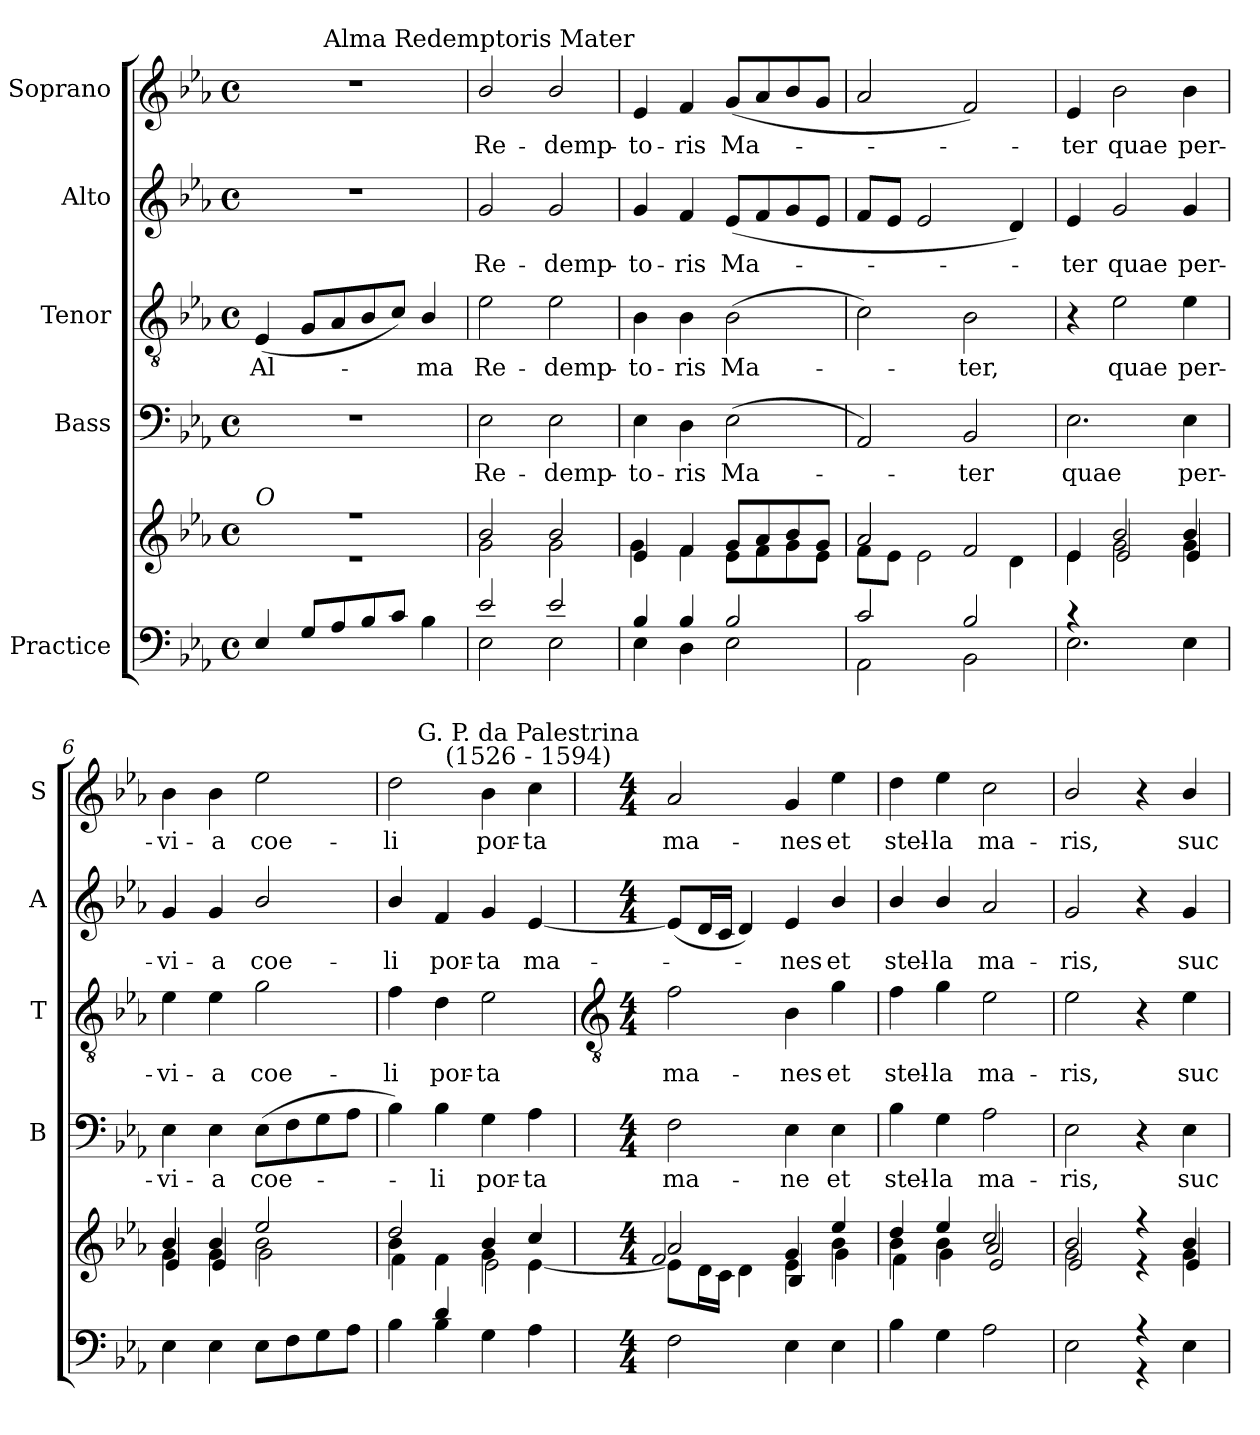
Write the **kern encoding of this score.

**kern	**kern	**kern	**text	**kern	**text	**kern	**text	**kern	**text
*part5	*part5	*part4	*part4	*part3	*part3	*part2	*part2	*part1	*part1
*staff6	*staff5	*staff4	*staff4	*staff3	*staff3	*staff2	*staff2	*staff1	*staff1
*I"Practice	*	*I"Bass	*	*I"Tenor	*	*I"Alto	*	*I"Soprano	*
*	*	*I'B	*	*I'T	*	*I'A	*	*I'S	*
*clefF4	*clefG2	*clefF4	*	*clefGv2	*	*clefG2	*	*clefG2	*
*k[b-e-a-]	*k[b-e-a-]	*k[b-e-a-]	*	*k[b-e-a-]	*	*k[b-e-a-]	*	*k[b-e-a-]	*
*E-:	*E-:	*E-:	*	*E-:	*	*E-:	*	*E-:	*
*M4/4	*M4/4	*M4/4	*	*M4/4	*	*M4/4	*	*M4/4	*
*met(c)	*met(c)	*met(c)	*	*met(c)	*	*met(c)	*	*met(c)	*
=1	=1	=1	=1	=1	=1	=1	=1	=1	=1
*^	*^	*	*	*	*	*	*	*	*
!	!	!LO:TX:a:i:t=O	!	!	!	!	!	!	!	!	!
!	!	!	!	!	!	!	!LO:LY:b	!	!	!	!
4E-	1ryy	1r	1r	1r	.	(<4E-	Al-	1r	.	1r	.
8GL	.	.	.	.	.	8GL	.	.	.	.	.
8A-	.	.	.	.	.	8A-	.	.	.	.	.
8B-	.	.	.	.	.	8B-	.	.	.	.	.
8cJ	.	.	.	.	.	8cJ)	.	.	.	.	.
!	!	!	!	!	!	!	!LO:LY:b	!	!	!	!
4B-\	.	.	.	.	.	4B-/	ma	.	.	.	.
=2	=2	=2	=2	=2	=2	=2	=2	=2	=2	=2	=2
!	!	!	!	!	!	!	!	!	!	!LO:TX:a:cj:t=Alma Redemptoris Mater	!
!	!	!	!	!	!LO:LY:b	!	!LO:LY:b	!	!LO:LY:b	!	!LO:LY:b
2e-	2E-	2b-/	2g	2E-	Re-	2e-	Re-	2g	Re-	2b-/	Re-
!	!	!	!	!	!LO:LY:b	!	!LO:LY:b	!	!LO:LY:b	!	!LO:LY:b
2e-	2E-	2b-/	2g	2E-	-demp-	2e-	-demp-	2g	-demp-	2b-/	-demp-
=3	=3	=3	=3	=3	=3	=3	=3	=3	=3	=3	=3
!	!	!	!	!	!LO:LY:b	!	!LO:LY:b	!	!LO:LY:b	!	!LO:LY:b
4B-	4E-	4e-	4g	4E-	-to-	4B-	-to-	4g	-to-	4e-	-to-
!	!	!	!	!	!LO:LY:b	!	!LO:LY:b	!	!LO:LY:b	!	!LO:LY:b
4B-	4D	4f	4f	4D	-ris	4B-	-ris	4f	-ris	4f	-ris
!	!	!	!	!	!LO:LY:b	!	!LO:LY:b	!	!LO:LY:b	!	!LO:LY:b
2B-	2E-	8gL	8e-L	(<2E-	Ma-	(>2B-	Ma-	(<8e-L	Ma-	(<8gL	Ma-
.	.	8a-	8f	.	.	.	.	8f	.	8a-	.
.	.	8b-	8g	.	.	.	.	8g	.	8b-	.
.	.	8gJ	8e-J	.	.	.	.	8e-J	.	8gJ	.
=4	=4	=4	=4	=4	=4	=4	=4	=4	=4	=4	=4
2c	2AA-\	2a-	8f\L	2AA-)	.	2c)	.	8fL	.	2a-	.
.	.	.	8e-\J	.	.	.	.	8e-J	.	.	.
.	.	.	2e-\	.	.	.	.	2e-	.	.	.
!	!	!	!	!	!LO:LY:b	!	!LO:LY:b	!	!	!	!
2B-	2BB-\	2f	.	2BB-	ter	2B-	ter,	.	.	2f)	.
.	.	.	4d\	.	.	.	.	4d)	.	.	.
=5	=5	=5	=5	=5	=5	=5	=5	=5	=5	=5	=5
*	*	*	*^	*	*	*	*	*	*	*	*
!	!	!	!	!	!	!LO:LY:b	!	!	!	!LO:LY:b	!	!LO:LY:b
4r	2.E-	4e-	4e-	4ryy	2.E-	quae	4r	.	4e-	ter	4e-	ter
!	!	!	!	!	!	!	!	!LO:LY:b	!	!LO:LY:b	!	!LO:LY:b
2.ryy	.	2b-/	2g	2e-/	.	.	2e-	quae	2g	quae	2b-	quae
!	!	!	!	!	!	!LO:LY:b	!	!LO:LY:b	!	!LO:LY:b	!	!LO:LY:b
.	4E-	4b-/	4g	4e-/	4E-	per-	4e-	per-	4g	per-	4b-	per-
=6	=6	=6	=6	=6	=6	=6	=6	=6	=6	=6	=6	=6
!	!	!	!	!	!	!LO:LY:b	!	!LO:LY:b	!	!LO:LY:b	!	!LO:LY:b
*v	*v	*	*	*	*	*	*	*	*	*	*	*
4E-	4b-/	4g	4e-	4E-	-vi-	4e-	-vi-	4g	-vi-	4b-	-vi-
!	!	!	!	!	!LO:LY:b	!	!LO:LY:b	!	!LO:LY:b	!	!LO:LY:b
4E-	4b-/	4g	4e-	4E-	-a	4e-	-a	4g	-a	4b-	-a
!	!	!	!	!	!LO:LY:b	!	!LO:LY:b	!	!LO:LY:b	!	!LO:LY:b
8E-L	2ee-	2b-\	2g\	(>8E-L	coe-	2g	coe-	2b-/	coe-	2ee-	coe-
8F	.	.	.	8F	.	.	.	.	.	.	.
8G	.	.	.	8G	.	.	.	.	.	.	.
8A-J	.	.	.	8A-J	.	.	.	.	.	.	.
=7	=7	=7	=7	=7	=7	=7	=7	=7	=7	=7	=7
*^	*	*	*	*	*	*	*	*	*	*	*
!	!	!	!	!	!	!	!	!LO:LY:b	!	!LO:LY:b	!	!LO:LY:b
4ryy	4B-	2dd/	4b-\	4f\	4B-)	.	4f	-li	4b-/	-li	2dd	-li
!	!	!	!	!	!	!LO:LY:b	!	!LO:LY:b	!	!LO:LY:b	!	!
4d	4B-	.	4f\	4ryy	4B-	li	4d	por-	4f	por-	.	.
!	!	!	!	!	!	!LO:LY:b	!	!LO:LY:b	!	!LO:LY:b	!	!LO:LY:b
2ryy	4G	4b-/	4g	2e-\	4G	por-	2e-	-ta	4g	-ta	4b-	por-
!	!	!	!	!	!	!	!	!	!	!	!LO:TX:a:cj:t=G. P. da Palestrina\n(1526 - 1594)	!
!	!	!	!	!	!	!LO:LY:b	!	!	!	!LO:LY:b	!	!LO:LY:b
.	4A-	4cc/	[4e-	.	4A-	-ta	.	.	[4e-	ma-	4cc	-ta
*v	*v	*	*	*	*	*	*	*	*	*	*	*
!!LO:LB:g=z
=8	=8	=8	=8	=8	=8	=8	=8	=8	=8	=8	=8
*	*	*	*	*	*	*clefGv2	*	*	*	*	*
*M4/4	*M4/4	*	*	*M4/4	*	*M4/4	*	*M4/4	*	*M4/4	*
*^	*	*	*	*	*	*	*	*	*	*	*
!	!	!	!	!	!	!LO:LY:b	!	!LO:LY:b	!	!	!	!LO:LY:b
*v	*v	*	*	*	*	*	*	*	*	*	*	*
2F	2a-	8e-\L]	2f	2F	ma-	2f	ma-	(<8e-L]	.	2a-	ma-
.	.	16d\L	.	.	.	.	.	16dL	.	.	.
.	.	16c\JJ	.	.	.	.	.	16cJJ	.	.	.
.	.	4d\	.	.	.	.	.	4d)	.	.	.
!	!	!	!	!	!LO:LY:b	!	!LO:LY:b	!	!LO:LY:b	!	!LO:LY:b
4E-	4g	4e-	4B-	4E-	-ne	4B-	-nes	4e-	-nes	4g	-nes
!	!	!	!	!	!LO:LY:b	!	!LO:LY:b	!	!LO:LY:b	!	!LO:LY:b
4E-	4ee-	4b-\	4g\	4E-	et	4g	et	4b-/	et	4ee-	et
=9	=9	=9	=9	=9	=9	=9	=9	=9	=9	=9	=9
!	!	!	!	!	!LO:LY:b	!	!LO:LY:b	!	!LO:LY:b	!	!LO:LY:b
4B-	4dd	4b-\	4f\	4B-	stel-	4f	stel-	4b-/	stel-	4dd	stel-
!	!	!	!	!	!LO:LY:b	!	!LO:LY:b	!	!LO:LY:b	!	!LO:LY:b
4G	4ee-	4b-\	4g\	4G	-la	4g	-la	4b-/	-la	4ee-	-la
!	!	!	!	!	!LO:LY:b	!	!LO:LY:b	!	!LO:LY:b	!	!LO:LY:b
2A-	2cc/	2a-/	2e-/	2A-	ma-	2e-	ma-	2a-	ma-	2cc	ma-
=10	=10	=10	=10	=10	=10	=10	=10	=10	=10	=10	=10
*^	*	*	*	*	*	*	*	*	*	*	*
!	!	!	!	!	!	!LO:LY:b	!	!LO:LY:b	!	!LO:LY:b	!	!LO:LY:b
2ryy	2E-	2b-/	2g	2e-	2E-	-ris,	2e-	-ris,	2g	-ris,	2b-/	-ris,
4r	4r	4r	4r	4ryy	4r	.	4r	.	4r	.	4r	.
!	!	!	!	!	!	!LO:LY:b	!	!LO:LY:b	!	!LO:LY:b	!	!LO:LY:b
4ryy	4E-	4b-/	4g	4e-	4E-	suc-	4e-	suc-	4g	suc-	4b-/	suc-
*v	*v	*	*	*	*	*	*	*	*	*	*	*
*	*v	*v	*v	*	*	*	*	*	*	*	*
=	=	=	=	=	=	=	=	=	=
*-	*-	*-	*-	*-	*-	*-	*-	*-	*-
